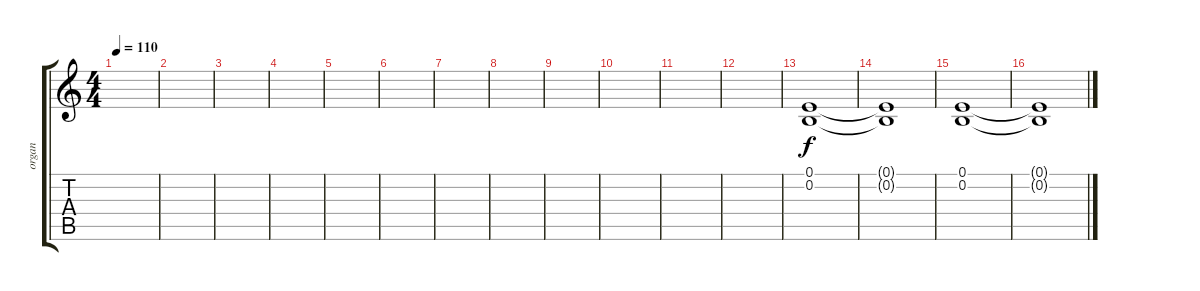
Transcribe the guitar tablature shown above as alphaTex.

\track ("organ" "organ") {instrument rockorgan}
\staff {score tabs}
\tuning (E4 B3 G3 D3 A2 E2) {hide}
\ts (4 4)
\tempo 110
\clef g2
\ks c
|
|
|
|
|
|
|
|
|
|
|
|
(0.1 0.2).1 |
(0.1{t} 0.2{t}).1 |
(0.1 0.2).1 |
(0.1{t} 0.2{t}).1
